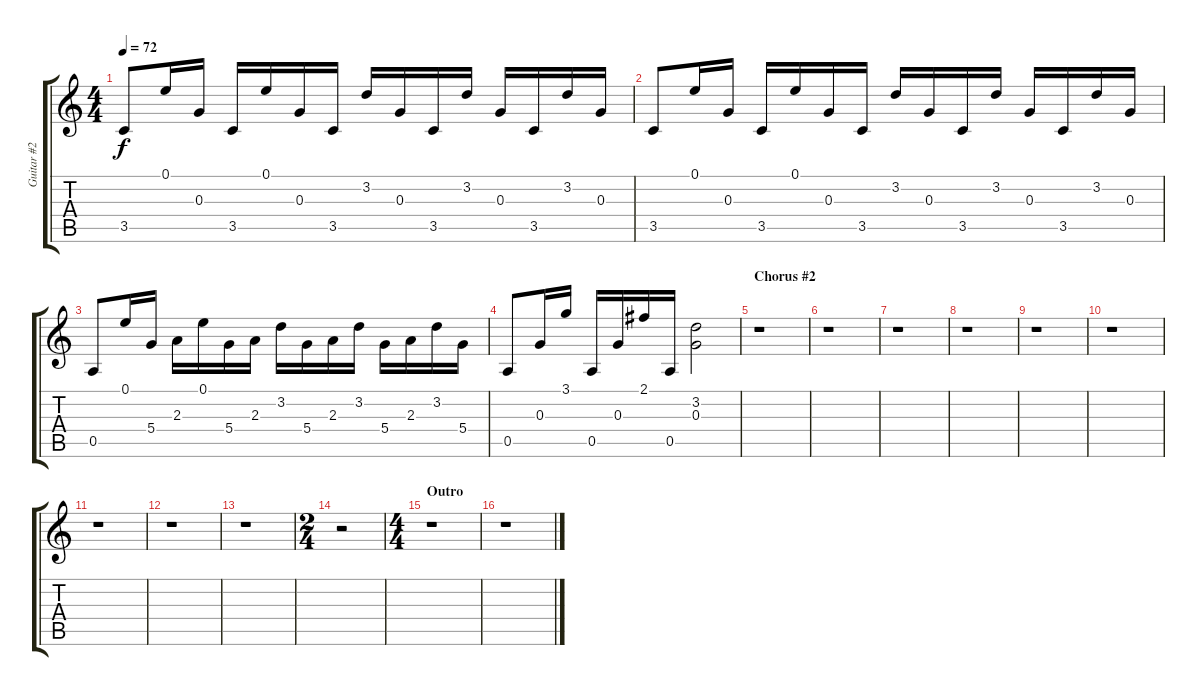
\track ("Guitar #2" "Guitar #2") {instrument acousticguitarsteel}
\staff {score tabs}
\tuning (E4 B3 G3 D3 A2 E2) {hide}
\ts (4 4)
\tempo 72
\clef g2
\ks c
3.5.8{dy f} 0.1.16 0.3.16 3.5.16 0.1.16 0.3.16 3.5.16 3.2.16 0.3.16 3.5.16 3.2.16 0.3.16 3.5.16 3.2.16 0.3.16 |
3.5.8 0.1.16 0.3.16 3.5.16 0.1.16 0.3.16 3.5.16 3.2.16 0.3.16 3.5.16 3.2.16 0.3.16 3.5.16 3.2.16 0.3.16 |
0.5.8 0.1.16 5.4.16 2.3.16 0.1.16 5.4.16 2.3.16 3.2.16 5.4.16 2.3.16 3.2.16 5.4.16 2.3.16 3.2.16 5.4.16 |
0.5.8 0.3.16 3.1.16 0.5.16 0.3.16 2.1.16 0.5.16 (3.2 0.3).2 |
\section ("" "Chorus #2")
r.1 |
r.1 |
r.1 |
r.1 |
r.1 |
r.1 |
r.1 |
r.1 |
r.1 |
\ts (2 4)
r.2 |
\ts (4 4)
\section ("" "Outro")
r.1 |
r.1
